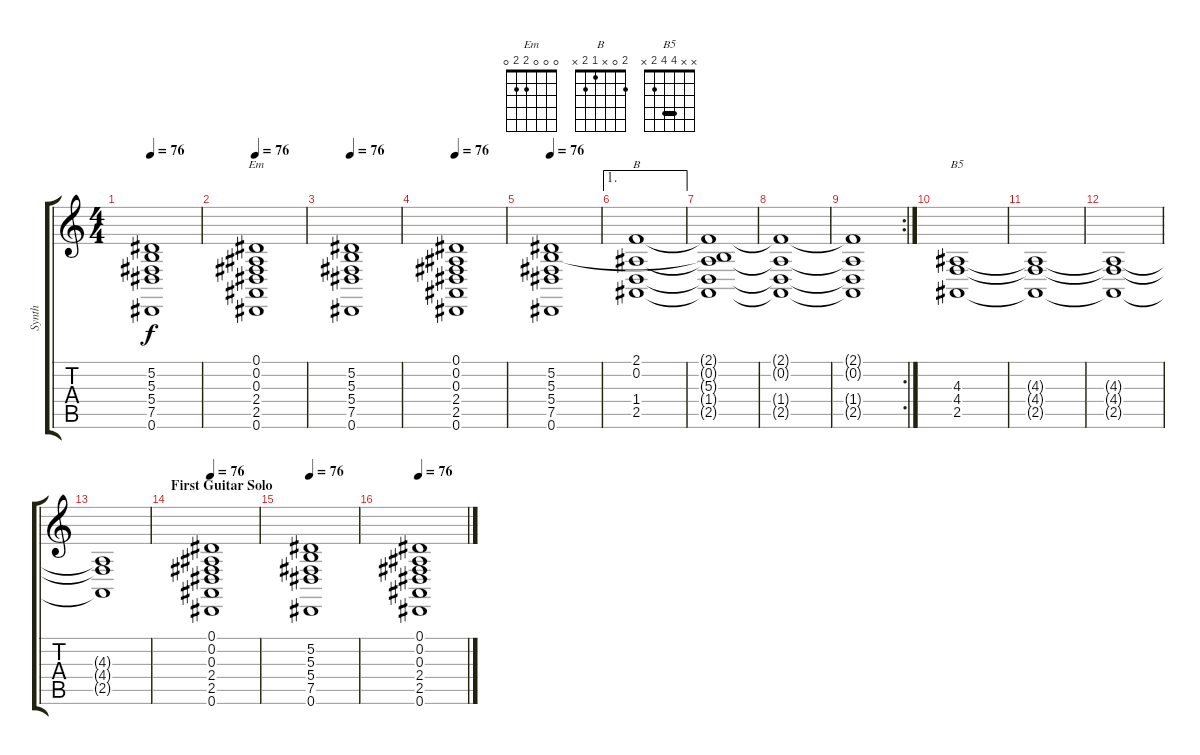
\track ("Synth" "Synth") {instrument stringensemble1}
\staff {score tabs}
\tuning (Eb4 Bb3 Gb3 Db3 Ab2 Eb2) {hide}
\chord ("Em" 0 0 0 2 2 0)
\chord ("B" 2 0 x 1 2 x)
\chord ("B5" x x 4 4 2 x) {barre 4}
\ts (4 4)
\tempo 76
\clef g2
\ks c
(5.2 5.3 5.4 7.5 0.6).1{dy f} |
\tempo 76
(0.1 0.2 0.3 2.4 2.5 0.6).1{ch "Em"} |
\tempo 76
(5.2 5.3 5.4 7.5 0.6).1 |
\tempo 76
(0.1 0.2 0.3 2.4 2.5 0.6).1 |
\tempo 76
(5.2 5.3 5.4 7.5 0.6).1 |
\ae 1
(2.1 0.2 1.4 2.5).1{ch "B"} |
(2.1{t} 0.2{t} 5.3{t} 1.4{t} 2.5{t}).1 |
(2.1{t} 0.2{t} 1.4{t} 2.5{t}).1 |
\rc 2
(2.1{t} 0.2{t} 1.4{t} 2.5{t}).1 |
(4.3 4.4 2.5).1{ch "B5"} |
(4.3{t} 4.4{t} 2.5{t}).1 |
(4.3{t} 4.4{t} 2.5{t}).1 |
(4.3{t} 4.4{t} 2.5{t}).1 |
\section ("" "First Guitar Solo")
\tempo 76
(0.1 0.2 0.3 2.4 2.5 0.6).1 |
\tempo 76
(5.2 5.3 5.4 7.5 0.6).1 |
\tempo 76
(0.1 0.2 0.3 2.4 2.5 0.6).1
